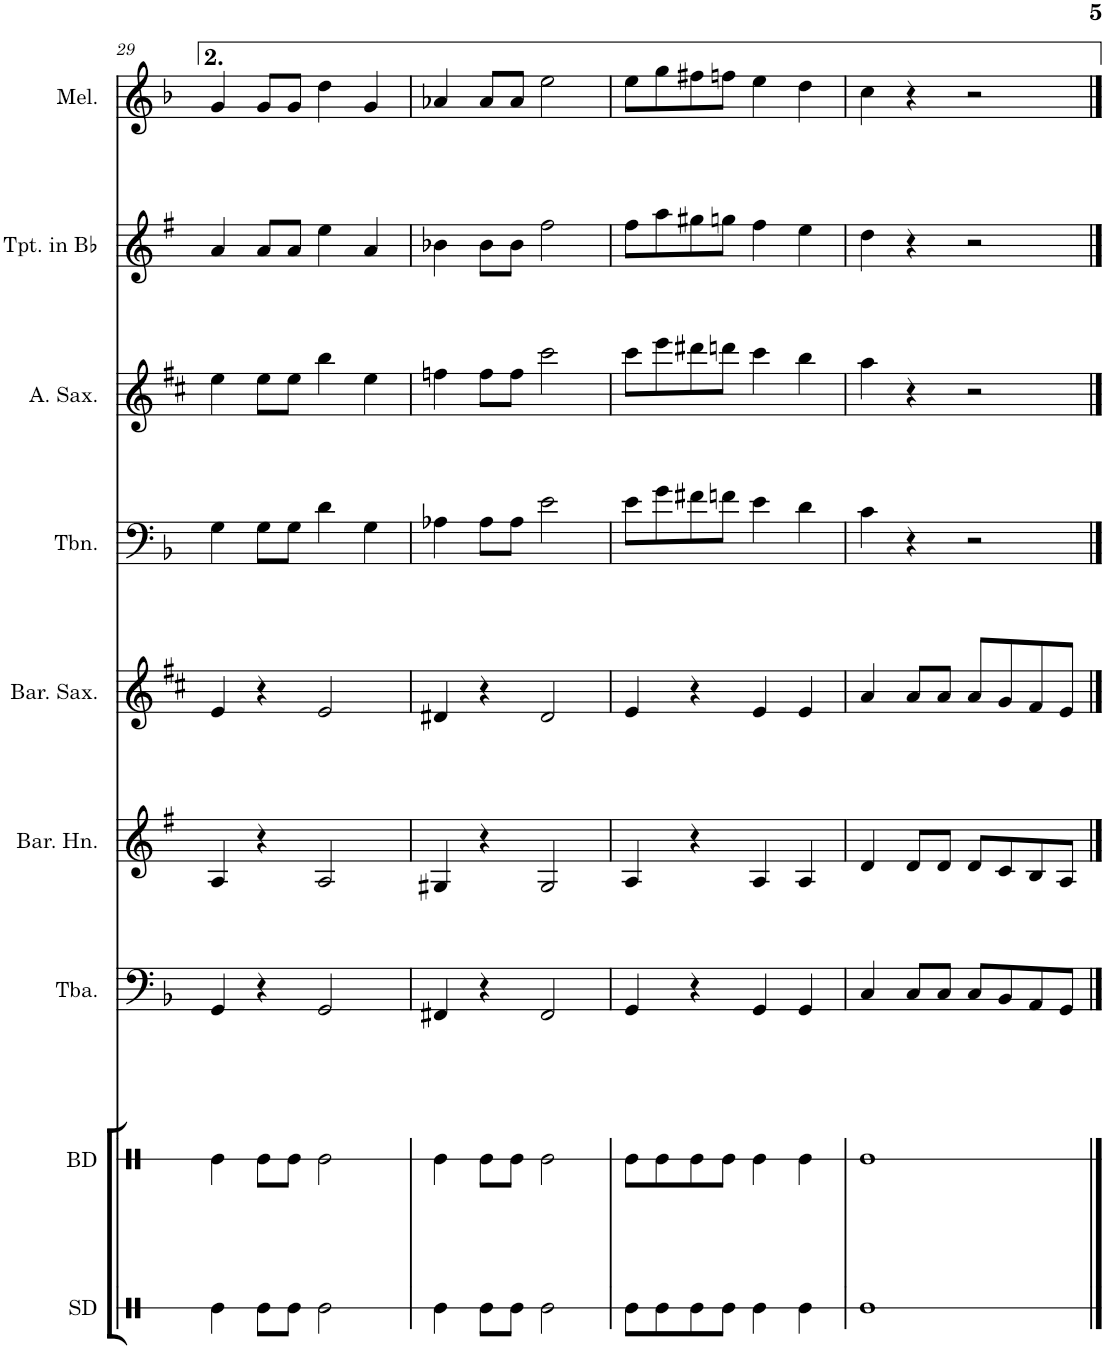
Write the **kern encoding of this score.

**kern	**kern	**kern	**kern	**kern	**kern	**kern	**kern	**kern
*part9	*part8	*part7	*part6	*part5	*part4	*part3	*part2	*part1
*staff9	*staff8	*staff7	*staff6	*staff5	*staff4	*staff3	*staff2	*staff1
*I"Snare Drum	*I"Bass Drum	*I"Tuba	*I"Baritone Horn	*I"Baritone Saxophone	*I"Trombone	*I"Alto Saxophone	*I"Trumpet in Bb	*I"Melodica
*I'SD	*I'BD	*I'Tba.	*I'Bar. Hn.	*I'Bar. Sax.	*I'Tbn.	*I'A. Sax.	*I'Tpt. in Bb	*I'Mel.
!!LO:PB:g=z
*clefX	*clefX	*clefF4	*clefG2	*clefG2	*clefF4	*clefG2	*clefG2	*clefG2
*	*	*	*Trd8c14	*Trd12c21	*	*Trd5c9	*Trd1c2	*
*k[]	*k[]	*k[b-]	*k[f#]	*k[f#c#]	*k[b-]	*k[f#c#]	*k[f#]	*k[b-]
*M2/2	*M2/2	*M2/2	*M2/2	*M2/2	*M2/2	*M2/2	*M2/2	*M2/2
*met(c|)	*met(c|)	*met(c|)	*met(c|)	*met(c|)	*met(c|)	*met(c|)	*met(c|)	*met(c|)
=29	=29	=29	=29	=29	=29	=29	=29	=29
4Re\	4Re\	4GG/	4A/	4e/	4G\	4ee\	4a/	4g/
8Re\L	8Re\L	4r	4r	4r	8G\L	8ee\L	8a/L	8g/L
8Re\J	8Re\J	.	.	.	8G\J	8ee\J	8a/J	8g/J
2Re\	2Re\	2GG/	2A/	2e/	4d\	4bb\	4ee\	4dd\
.	.	.	.	.	4G\	4ee\	4a/	4g/
=30	=30	=30	=30	=30	=30	=30	=30	=30
4Re\	4Re\	4FF#X/	4G#X/	4d#X/	4A-X\	4ffn\	4b-X\	4a-X/
8Re\L	8Re\L	4r	4r	4r	8A-\L	8ff\L	8b-\L	8a-/L
8Re\J	8Re\J	.	.	.	8A-\J	8ff\J	8b-\J	8a-/J
2Re\	2Re\	2FF#/	2G#/	2d#/	2e\	2ccc#\	2ff#\	2ee\
=31	=31	=31	=31	=31	=31	=31	=31	=31
8Re\L	8Re\L	4GG/	4A/	4e/	8e\L	8ccc#\L	8ff#\L	8ee\L
8Re\	8Re\	.	.	.	8g\	8eee\	8aa\	8gg\
8Re\	8Re\	4r	4r	4r	8f#X\	8ddd#X\	8gg#X\	8ff#X\
8Re\J	8Re\J	.	.	.	8fn\J	8dddn\J	8ggn\J	8ffn\J
4Re\	4Re\	4GG/	4A/	4e/	4e\	4ccc#\	4ff#\	4ee\
4Re\	4Re\	4GG/	4A/	4e/	4d\	4bb\	4ee\	4dd\
=32	=32	=32	=32	=32	=32	=32	=32	=32
1Re	1Re	4C/	4d/	4a/	4c\	4aa\	4dd\	4cc\
.	.	8C/L	8d/L	8a/L	4r	4r	4r	4r
.	.	8C/J	8d/J	8a/J	.	.	.	.
.	.	8C/L	8d/L	8a/L	2r	2r	2r	2r
.	.	8BB-/	8c/	8g/	.	.	.	.
.	.	8AA/	8B/	8f#/	.	.	.	.
.	.	8GG/J	8A/J	8e/J	.	.	.	.
==	==	==	==	==	==	==	==	==
*-	*-	*-	*-	*-	*-	*-	*-	*-
